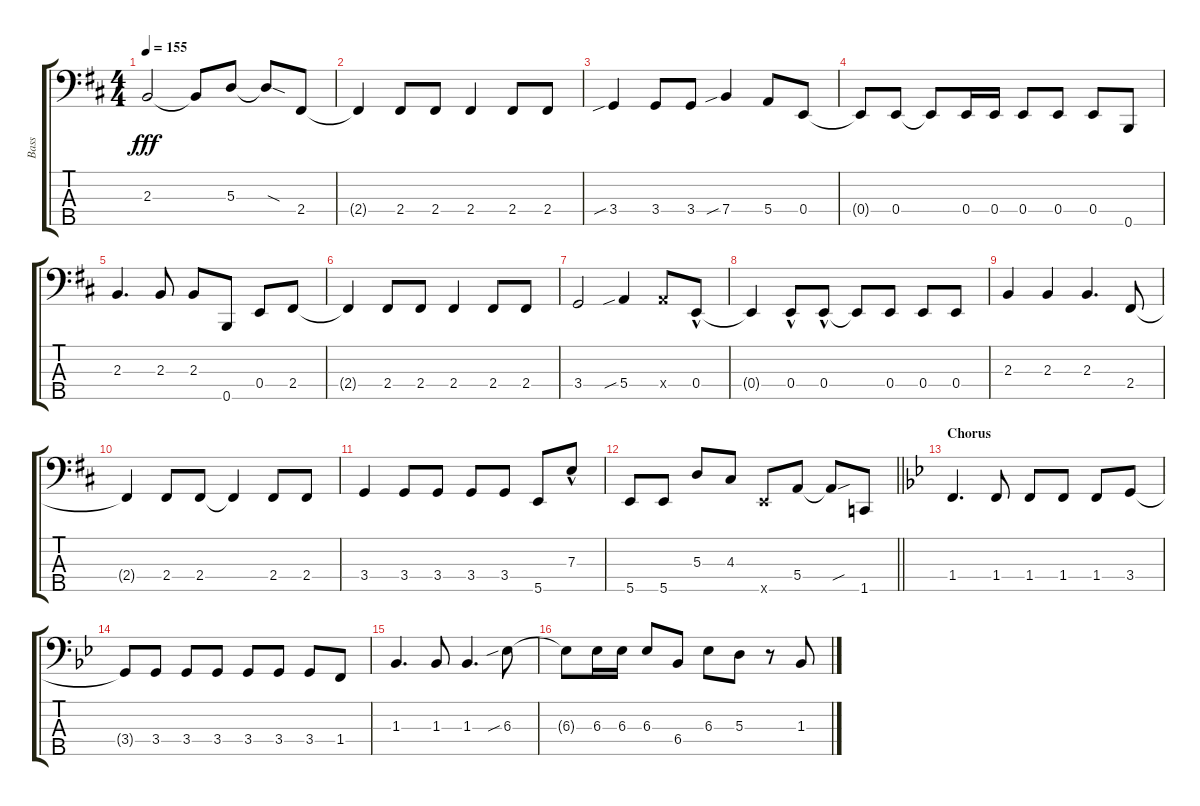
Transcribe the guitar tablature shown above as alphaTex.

\track ("Bass" "Bass") {instrument fretlessbass}
\staff {score tabs}
\tuning (G2 D2 A1 E1 B0) {hide}
\ts (4 4)
\tempo 155
\clef f4
\ks d
2.3.2{dy fff} 2.3{t}.8 5.3.8 5.3{sod t}.8 2.4.8 |
2.4{t}.4 2.4.8 2.4.8 2.4.4 2.4.8 2.4.8 |
3.4{sib}.4 3.4.8 3.4.8 7.4{sib}.4 5.4.8 0.4.8 |
0.4{t}.8 0.4.8 0.4{t}.8 0.4.16 0.4.16 0.4.8 0.4.8 0.4.8 0.5.8 |
2.3.4{d} 2.3.8 2.3.8 0.5.8 0.4.8 2.4.8 |
2.4{t}.4 2.4.8 2.4.8 2.4.4 2.4.8 2.4.8 |
3.4.2 5.4{sib}.4 5.4{x}.8 0.4{hac}.8 |
0.4{t}.4 0.4{hac}.8 0.4{hac}.8 0.4{t}.8 0.4.8 0.4.8 0.4.8 |
2.3.4 2.3.4 2.3.4{d} 2.4.8 |
2.4{t}.4 2.4.8 2.4.8 2.4{t}.4 2.4.8 2.4.8 |
3.4.4 3.4.8 3.4.8 3.4.8 3.4.8 5.5.8 7.3{hac}.8 |
\barLineRight lightlight
5.5.8 5.5.8 5.3.8 4.3.8 5.5{x}.8 5.4.8 5.4{sou t}.8 1.5.8 |
\section ("" "Chorus")
\ks bb
1.4.4{d} 1.4.8 1.4.8 1.4.8 1.4.8 3.4.8 |
3.4{t}.8 3.4.8 3.4.8 3.4.8 3.4.8 3.4.8 3.4.8 1.4.8 |
1.3.4{d} 1.3.8 1.3.4{d} 6.3{sib}.8 |
6.3{t}.8 6.3.16 6.3.16 6.3.8 6.4.8 6.3.8 5.3.8 r.8 1.3.8
